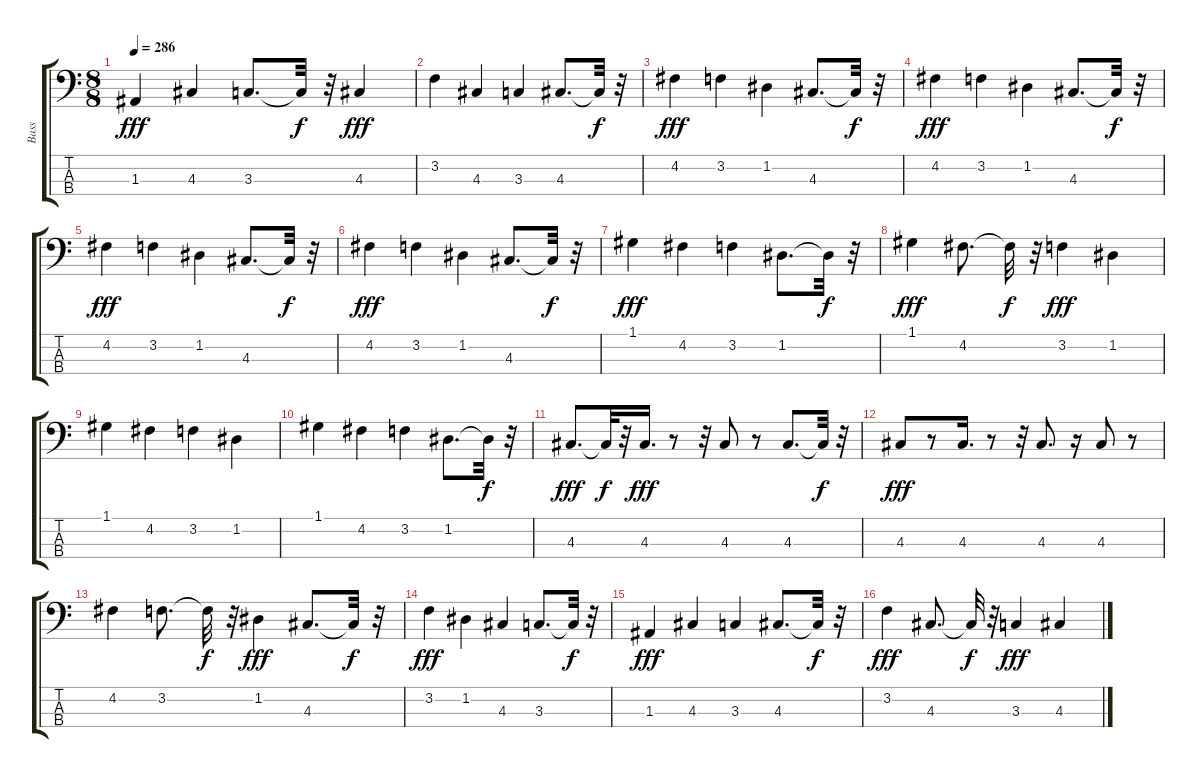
\track ("Bass" "Bass") {instrument electricbassfinger}
\staff {score tabs}
\tuning (G2 D2 A1 E1) {hide}
\ts (8 8)
\tempo 286
\clef f4
\ks c
1.3.4{dy fff} 4.3.4 3.3.8{d} 3.3{t}.32{dy f} r.32 4.3.4{dy fff} |
3.2.4 4.3.4 3.3.4 4.3.8{d} 4.3{t}.32{dy f} r.32 |
4.2.4{dy fff} 3.2.4 1.2.4 4.3.8{d} 4.3{t}.32{dy f} r.32 |
4.2.4{dy fff} 3.2.4 1.2.4 4.3.8{d} 4.3{t}.32{dy f} r.32 |
4.2.4{dy fff} 3.2.4 1.2.4 4.3.8{d} 4.3{t}.32{dy f} r.32 |
4.2.4{dy fff} 3.2.4 1.2.4 4.3.8{d} 4.3{t}.32{dy f} r.32 |
1.1.4{dy fff} 4.2.4 3.2.4 1.2.8{d} 1.2{t}.32{dy f} r.32 |
1.1.4{dy fff} 4.2.8{d} 4.2{t}.32{dy f} r.32 3.2.4{dy fff} 1.2.4 |
1.1.4 4.2.4 3.2.4 1.2.4 |
1.1.4 4.2.4 3.2.4 1.2.8{d} 1.2{t}.32{dy f} r.32 |
4.3.8{d dy fff} 4.3{t}.32{dy f} r.32 4.3.16{d dy fff} r.8 r.32 4.3.8 r.8 4.3.8{d} 4.3{t}.32{dy f} r.32 |
4.3.8{dy fff} r.8 4.3.16{d} r.8 r.32 4.3.8{d} r.16 4.3.8 r.8 |
4.2.4 3.2.8{d} 3.2{t}.32{dy f} r.32 1.2.4{dy fff} 4.3.8{d} 4.3{t}.32{dy f} r.32 |
3.2.4{dy fff} 1.2.4 4.3.4 3.3.8{d} 3.3{t}.32{dy f} r.32 |
1.3.4{dy fff} 4.3.4 3.3.4 4.3.8{d} 4.3{t}.32{dy f} r.32 |
3.2.4{dy fff} 4.3.8{d} 4.3{t}.32{dy f} r.32 3.3.4{dy fff} 4.3.4
